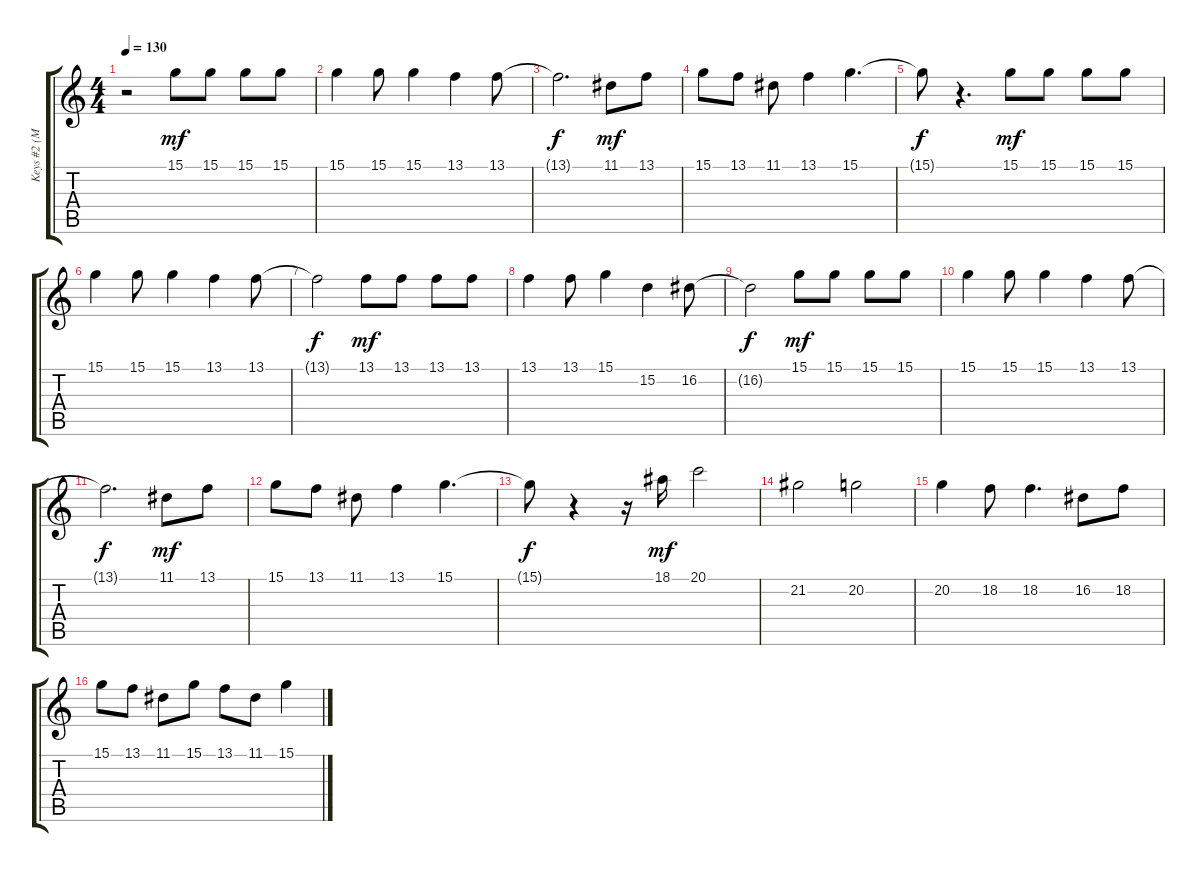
\track ("Keys #2 (MIDI)" "Keys #2 (M") {instrument acousticgrandpiano}
\staff {score tabs}
\tuning (E4 B3 G3 D3 A2 E2) {hide}
\ts (4 4)
\tempo 130
\clef g2
\ks c
r.2{dy f} 15.1.8{dy mf} 15.1.8 15.1.8 15.1.8 |
15.1.4 15.1.8 15.1.4 13.1.4 13.1.8 |
13.1{t}.2{d dy f} 11.1.8{dy mf} 13.1.8 |
15.1.8 13.1.8 11.1.8 13.1.4 15.1.4{d} |
15.1{t}.8{dy f} r.4{d} 15.1.8{dy mf} 15.1.8 15.1.8 15.1.8 |
15.1.4 15.1.8 15.1.4 13.1.4 13.1.8 |
13.1{t}.2{dy f} 13.1.8{dy mf} 13.1.8 13.1.8 13.1.8 |
13.1.4 13.1.8 15.1.4 15.2.4 16.2.8 |
16.2{t}.2{dy f} 15.1.8{dy mf} 15.1.8 15.1.8 15.1.8 |
15.1.4 15.1.8 15.1.4 13.1.4 13.1.8 |
13.1{t}.2{d dy f} 11.1.8{dy mf} 13.1.8 |
15.1.8 13.1.8 11.1.8 13.1.4 15.1.4{d} |
15.1{t}.8{dy f} r.4 r.16 18.1.16{dy mf} 20.1.2 |
21.2.2 20.2.2 |
20.2.4 18.2.8 18.2.4{d} 16.2.8 18.2.8 |
15.1.8 13.1.8 11.1.8 15.1.8 13.1.8 11.1.8 15.1.4
